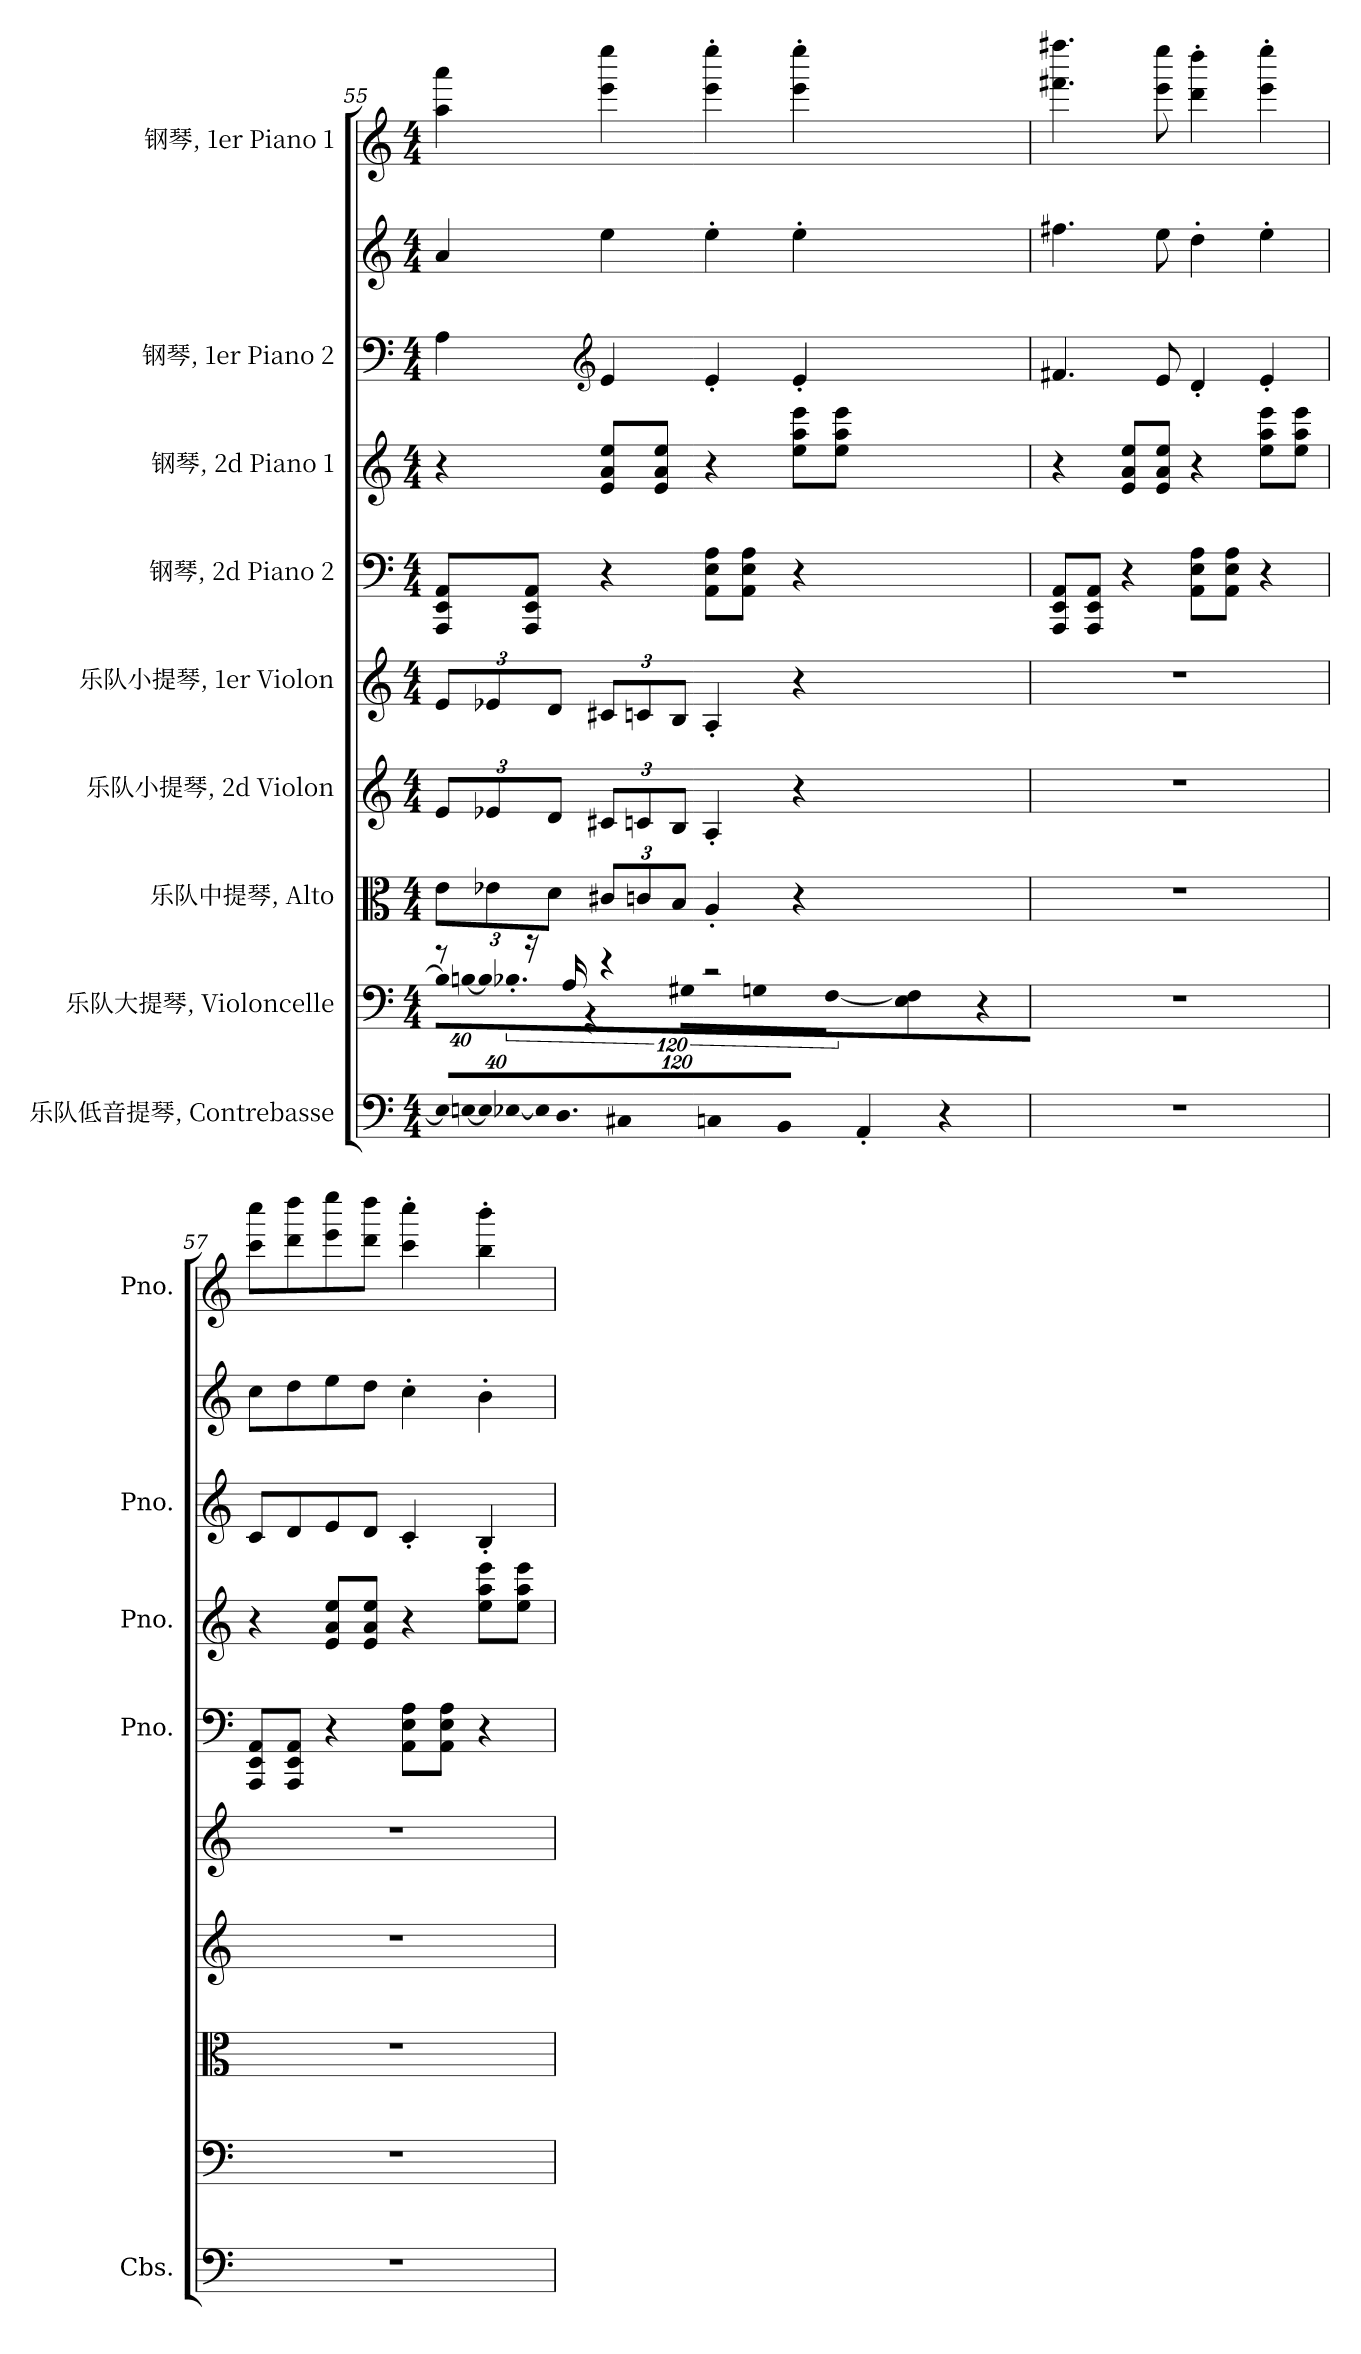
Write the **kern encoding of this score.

**kern	**kern	**kern	**kern	**kern	**kern	**kern	**kern	**kern	**kern
*part9	*part8	*part7	*part6	*part5	*part4	*part3	*part2	*part2	*part1
*staff10	*staff9	*staff8	*staff7	*staff6	*staff5	*staff4	*staff3	*staff2	*staff1
*I"乐队低音提琴, Contrebasse	*I"乐队大提琴, Violoncelle	*I"乐队中提琴, Alto	*I"乐队小提琴, 2d Violon	*I"乐队小提琴, 1er Violon	*I"钢琴, 2d Piano 2	*I"钢琴, 2d Piano 1	*I"钢琴, 1er Piano 2	*	*I"钢琴, 1er Piano 1
*I'Cbs.	*	*	*	*	*I'Pno.	*I'Pno.	*I'Pno.	*	*I'Pno.
*clefF4	*clefF4	*clefC3	*clefG2	*clefG2	*clefF4	*clefG2	*clefF4	*clefG2	*clefG2
*ITrd7c12	*	*	*	*	*	*	*	*	*
*k[]	*k[]	*k[]	*k[]	*k[]	*k[]	*k[]	*k[]	*k[]	*k[]
*M4/4	*M4/4	*M4/4	*M4/4	*M4/4	*M4/4	*M4/4	*M4/4	*M4/4	*M4/4
*Xbrackettup	*	*	*	*	*	*	*	*	*
=55	=55	=55	=55	=55	=55	=55	=55	=55	=55
*	*^	*	*	*	*	*	*	*	*
!LO:N:vis=32	!	!LO:N:vis=32	!	!	!	!	!	!	!	!
*	*	*	*Xbrackettup	*Xbrackettup	*Xbrackettup	*	*	*	*	*
640%23EE-/LLL]	8r	640%23B-\LLL]	12e\L	12e/L	12e/L	8AAA/ 8EE/ 8AA/L	4r	4A\	4a/	4aa\ 4aaa\
!LO:N:vis=32	!	!LO:N:vis=32	!	!	!	!	!	!	!	!
[640%23EEn/	.	[640%23Bn\	.	.	.	.	.	.	.	.
!LO:N:vis=32	!	!LO:N:vis=32	!	!	!	!	!	!	!	!
640%23EE/]	.	640%23B\J]	.	.	.	.	.	.	.	.
.	.	.	12e-X\	12e-X/	12e-X/	.	.	.	.	.
!LO:N:vis=32	!	!LO:N:vis=16.	!	!	!	!	!	!	!	!
[640%23EE-X/	.	960%103B-X'\JJ	.	.	.	.	.	.	.	.
.	16r	.	.	.	.	8AAA/ 8EE/ 8AA/J	.	.	.	.
!LO:N:vis=32	!	!	!	!	!	!	!	!	!	!
640%23EE-/J]	.	.	.	.	.	.	.	.	.	.
.	.	.	12d\J	12d/J	12d/J	.	.	.	.	.
!LO:N:vis=16.	!	!	!	!	!	!	!	!	!	!
960%103DD/	.	.	.	.	.	.	.	.	.	.
.	16A/	.	.	.	.	.	.	.	.	.
!	!	!LO:N:vis=16	!	!	!	!	!	!	!	!
.	.	1920%137r	.	.	.	.	.	.	.	.
*	*	*	*	*	*	*	*	*clefG2	*	*
.	4r	.	12c#X/L	12c#X/L	12c#X/L	4r	8e/ 8a/ 8ee/L	4e/	4ee\	4eee\ 4eeee\
!	!	!LO:N:vis=16	!	!	!	!	!	!	!	!
.	.	1920%137G#X\LL	.	.	.	.	.	.	.	.
!LO:N:vis=16	!	!	!	!	!	!	!	!	!	!
1920%137CC#X/	.	.	.	.	.	.	.	.	.	.
.	.	.	12cn/	12cn/	12cn/	.	.	.	.	.
!	!	!LO:N:vis=16	!	!	!	!	!	!	!	!
.	.	1920%137Gn\	.	.	.	.	.	.	.	.
!LO:N:vis=16	!	!	!	!	!	!	!	!	!	!
1920%137CCn/	.	.	.	.	.	.	.	.	.	.
.	.	.	.	.	.	.	8e/ 8a/ 8ee/J	.	.	.
.	.	.	12B/J	12B/J	12B/J	.	.	.	.	.
!	!	!LO:N:vis=16	!	!	!	!	!	!	!	!
.	.	[1920%137F\JJ	.	.	.	.	.	.	.	.
!LO:N:vis=16	!	!	!	!	!	!	!	!	!	!
1920%137BBB/JJ	.	.	.	.	.	.	.	.	.	.
.	2r	.	4A'/	4A'/	4A'/	8AA\ 8E\ 8A\L	4r	4e'/	4ee'\	4eee\' 4eeee\'
.	.	4E\ 4F\]	.	.	.	.	.	.	.	.
4AAA'/	.	.	.	.	.	.	.	.	.	.
.	.	.	.	.	.	8AA\ 8E\ 8A\J	.	.	.	.
.	.	.	4r	4r	4r	4r	8ee\ 8aa\ 8eee\L	4e'/	4ee'\	4eee\' 4eeee\'
.	.	4r	.	.	.	.	.	.	.	.
4r	.	.	.	.	.	.	.	.	.	.
.	.	.	.	.	.	.	8ee\ 8aa\ 8eee\J	.	.	.
.	1920ryy	.	960ryy	960ryy	960ryy	960ryy	960ryy	960ryy	960ryy	960ryy
.	1920ryy	1920ryy	.	.	.	.	.	.	.	.
*	*v	*v	*	*	*	*	*	*	*	*
!!LO:PB:g=z
=56	=56	=56	=56	=56	=56	=56	=56	=56	=56
*	*	*	*	*	*	*	*	*	*MM143
1r	1r	1r	1r	1r	8AAA/ 8EE/ 8AA/L	4r	4.f#X/	4.ff#X\	4.fff#X\ 4.ffff#X\
.	.	.	.	.	8AAA/ 8EE/ 8AA/J	.	.	.	.
.	.	.	.	.	4r	8e/ 8a/ 8ee/L	.	.	.
.	.	.	.	.	.	8e/ 8a/ 8ee/J	8e/	8ee\	8eee\ 8eeee\
.	.	.	.	.	8AA\ 8E\ 8A\L	4r	4d'/	4dd'\	4ddd\' 4dddd\'
.	.	.	.	.	8AA\ 8E\ 8A\J	.	.	.	.
*	*	*	*	*	*	*	*	*	*MM151
.	.	.	.	.	4r	8ee\ 8aa\ 8eee\L	4e'/	4ee'\	4eee\' 4eeee\'
.	.	.	.	.	.	8ee\ 8aa\ 8eee\J	.	.	.
=57	=57	=57	=57	=57	=57	=57	=57	=57	=57
*	*	*	*	*	*	*	*	*	*MM143
1r	1r	1r	1r	1r	8AAA/ 8EE/ 8AA/L	4r	8c/L	8cc\L	8ccc\ 8cccc\L
.	.	.	.	.	8AAA/ 8EE/ 8AA/J	.	8d/	8dd\	8ddd\ 8dddd\
.	.	.	.	.	4r	8e/ 8a/ 8ee/L	8e/	8ee\	8eee\ 8eeee\
.	.	.	.	.	.	8e/ 8a/ 8ee/J	8d/J	8dd\J	8ddd\ 8dddd\J
.	.	.	.	.	8AA\ 8E\ 8A\L	4r	4c'/	4cc'\	4ccc\' 4cccc\'
.	.	.	.	.	8AA\ 8E\ 8A\J	.	.	.	.
*	*	*	*	*	*	*	*	*	*MM151
.	.	.	.	.	4r	8ee\ 8aa\ 8eee\L	4B'/	4b'\	4bb\' 4bbb\'
.	.	.	.	.	.	8ee\ 8aa\ 8eee\J	.	.	.
=	=	=	=	=	=	=	=	=	=
*-	*-	*-	*-	*-	*-	*-	*-	*-	*-
